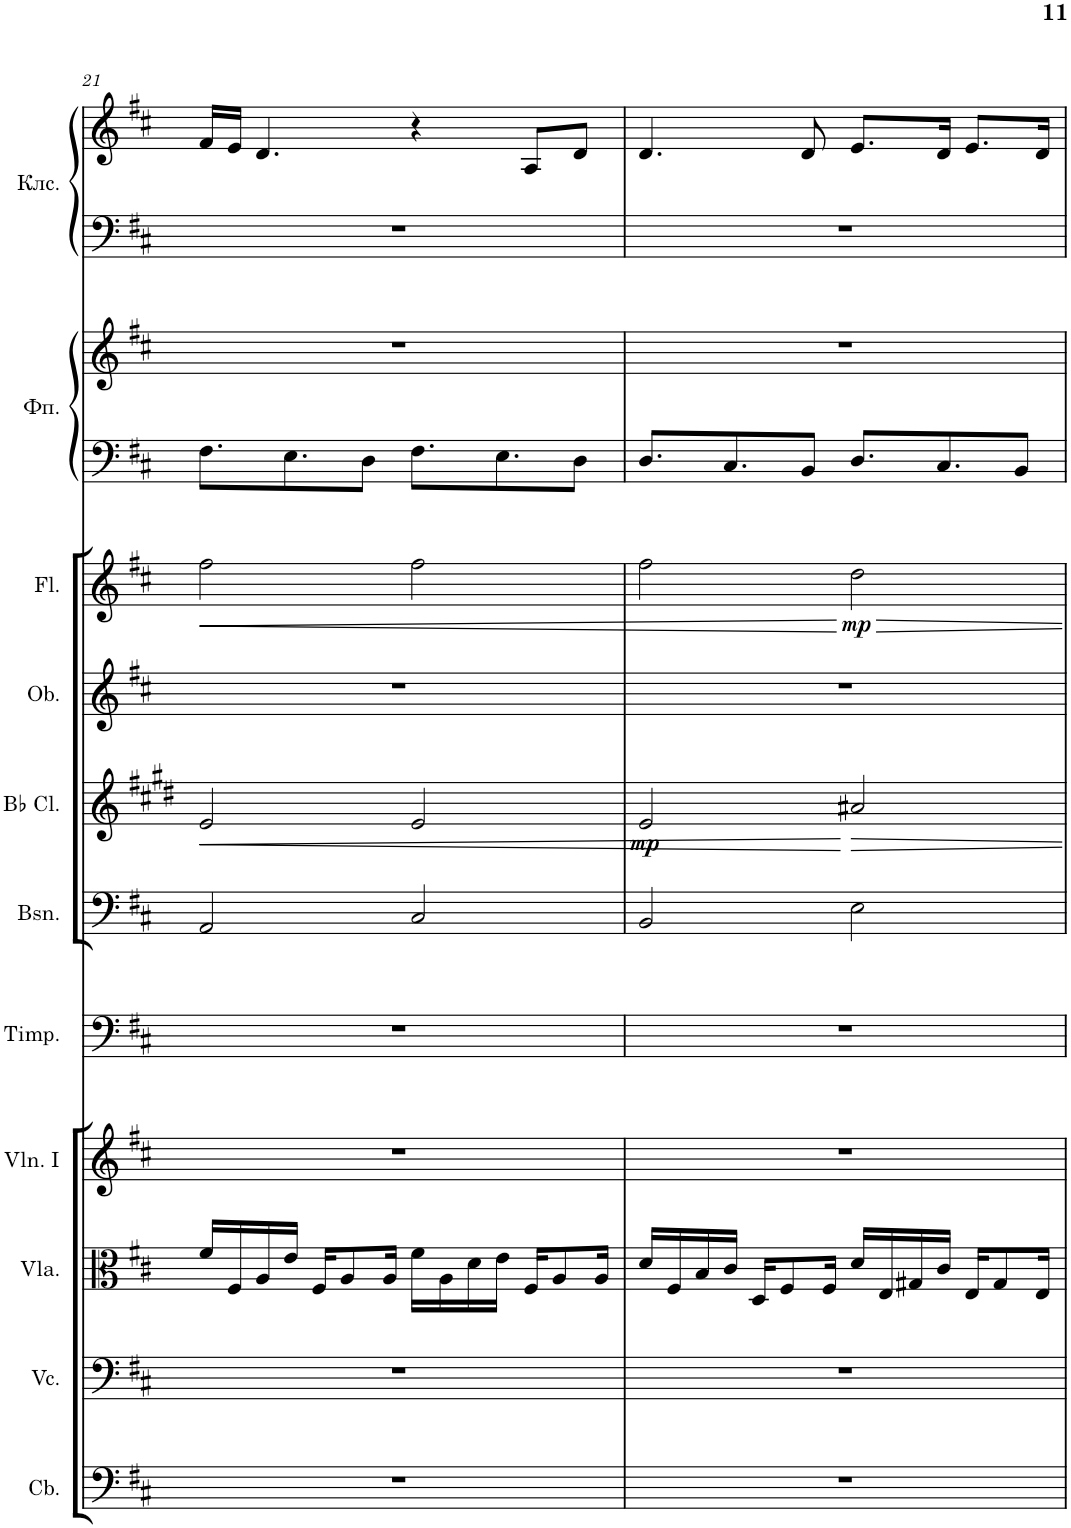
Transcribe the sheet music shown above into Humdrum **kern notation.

**kern	**kern	**kern	**kern	**kern	**kern	**kern	**dynam	**kern	**kern	**dynam	**kern	**kern	**kern	**kern
*part11	*part10	*part9	*part8	*part7	*part6	*part5	*part5	*part4	*part3	*part3	*part2	*part2	*part1	*part1
*staff13	*staff12	*staff11	*staff10	*staff9	*staff8	*staff7	*staff7	*staff6	*staff5	*staff5	*staff4	*staff3	*staff2	*staff1
*I"Contrabasses	*I"Violoncellos	*I"Violas	*I"Violins I	*I"Timpani	*I"Bassoons	*I"Clarinets in Bb	*	*I"Oboes	*I"Flutes	*	*I"Фортепиано	*	*I"Клавесин	*
*I'Cb.	*I'Vc.	*I'Vla.	*I'Vln. I	*I'Timp.	*I'Bsn.	*	*	*I'Ob.	*I'Fl.	*	*	*	*	*
!!LO:PB:g=z
*clefF4	*clefF4	*clefC3	*clefG2	*clefF4	*clefF4	*clefG2	*	*clefG2	*clefG2	*	*clefF4	*clefG2	*clefF4	*clefG2
*Trd7c12	*	*	*	*	*	*Trd1c2	*	*	*	*	*	*	*	*
*k[f#c#]	*k[f#c#]	*k[f#c#]	*k[f#c#]	*k[f#c#]	*k[f#c#]	*k[f#c#g#d#]	*	*k[f#c#]	*k[f#c#]	*	*k[f#c#]	*k[f#c#]	*k[f#c#]	*k[f#c#]
*M4/4	*M4/4	*M4/4	*M4/4	*M4/4	*M4/4	*M4/4	*	*M4/4	*M4/4	*	*M4/4	*M4/4	*M4/4	*M4/4
=21	=21	=21	=21	=21	=21	=21	=21	=21	=21	=21	=21	=21	=21	=21
!	!	!	!	!	!	!	!LO:HP:b	!	!	!LO:HP:b	!	!	!	!
1r	1r	16f#/LL	1r	1r	2AA/	2e/	<	1r	2ff#\	<	8.F#\L	1r	1r	16f#/LL
.	.	16F#/	.	.	.	.	.	.	.	.	.	.	.	16e/JJ
.	.	16A/	.	.	.	.	.	.	.	.	.	.	.	4.d/
.	.	16e/JJ	.	.	.	.	.	.	.	.	8.E\	.	.	.
.	.	16F#/KL	.	.	.	.	.	.	.	.	.	.	.	.
.	.	8A/	.	.	.	.	.	.	.	.	.	.	.	.
.	.	.	.	.	.	.	.	.	.	.	8D\J	.	.	.
.	.	16A/Jk	.	.	.	.	.	.	.	.	.	.	.	.
.	.	16f#\LL	.	.	2C#/	2e/	.	.	2ff#\	.	8.F#\L	.	.	4r
.	.	16A\	.	.	.	.	.	.	.	.	.	.	.	.
.	.	16d\	.	.	.	.	.	.	.	.	.	.	.	.
.	.	16e\JJ	.	.	.	.	.	.	.	.	8.E\	.	.	.
.	.	16F#/KL	.	.	.	.	.	.	.	.	.	.	.	8A/L
.	.	8A/	.	.	.	.	.	.	.	.	.	.	.	.
.	.	.	.	.	.	.	.	.	.	.	8D\J	.	.	8d/J
.	.	16A/Jk	.	.	.	.	.	.	.	.	.	.	.	.
=22	=22	=22	=22	=22	=22	=22	=22	=22	=22	=22	=22	=22	=22	=22
!	!	!	!	!	!	!	!LO:DY:b	!	!	!	!	!	!	!
1r	1r	16d/LL	1r	1r	2BB/	2e/	mp	1r	2ff#\	.	8.D/L	1r	1r	4.d/
.	.	16F#/	.	.	.	.	.	.	.	.	.	.	.	.
.	.	16B/	.	.	.	.	.	.	.	.	.	.	.	.
.	.	16c#/JJ	.	.	.	.	.	.	.	.	8.C#/	.	.	.
.	.	16D/KL	.	.	.	.	.	.	.	.	.	.	.	.
.	.	8F#/	.	.	.	.	.	.	.	.	.	.	.	.
.	.	.	.	.	.	.	.	.	.	.	8BB/J	.	.	8d/
.	.	16F#/Jk	.	.	.	.	.	.	.	.	.	.	.	.
!	!	!	!	!	!	!	!	!	!	!LO:DY:n=1:b	!	!	!	!
.	.	16d/LL	.	.	2E\	2a#X/	[	.	2dd\	[ mp	8.D/L	.	.	8.e/L
.	.	16E/	.	.	.	.	.	.	.	.	.	.	.	.
.	.	16G#X/	.	.	.	.	.	.	.	.	.	.	.	.
.	.	16c#/JJ	.	.	.	.	.	.	.	.	8.C#/	.	.	16d/Jk
.	.	16E/KL	.	.	.	.	.	.	.	.	.	.	.	8.e/L
.	.	8G#/	.	.	.	.	.	.	.	.	.	.	.	.
.	.	.	.	.	.	.	.	.	.	.	8BB/J	.	.	.
.	.	16E/Jk	.	.	.	.	.	.	.	.	.	.	.	16d/Jk
=	=	=	=	=	=	=	=	=	=	=	=	=	=	=
*-	*-	*-	*-	*-	*-	*-	*-	*-	*-	*-	*-	*-	*-	*-
